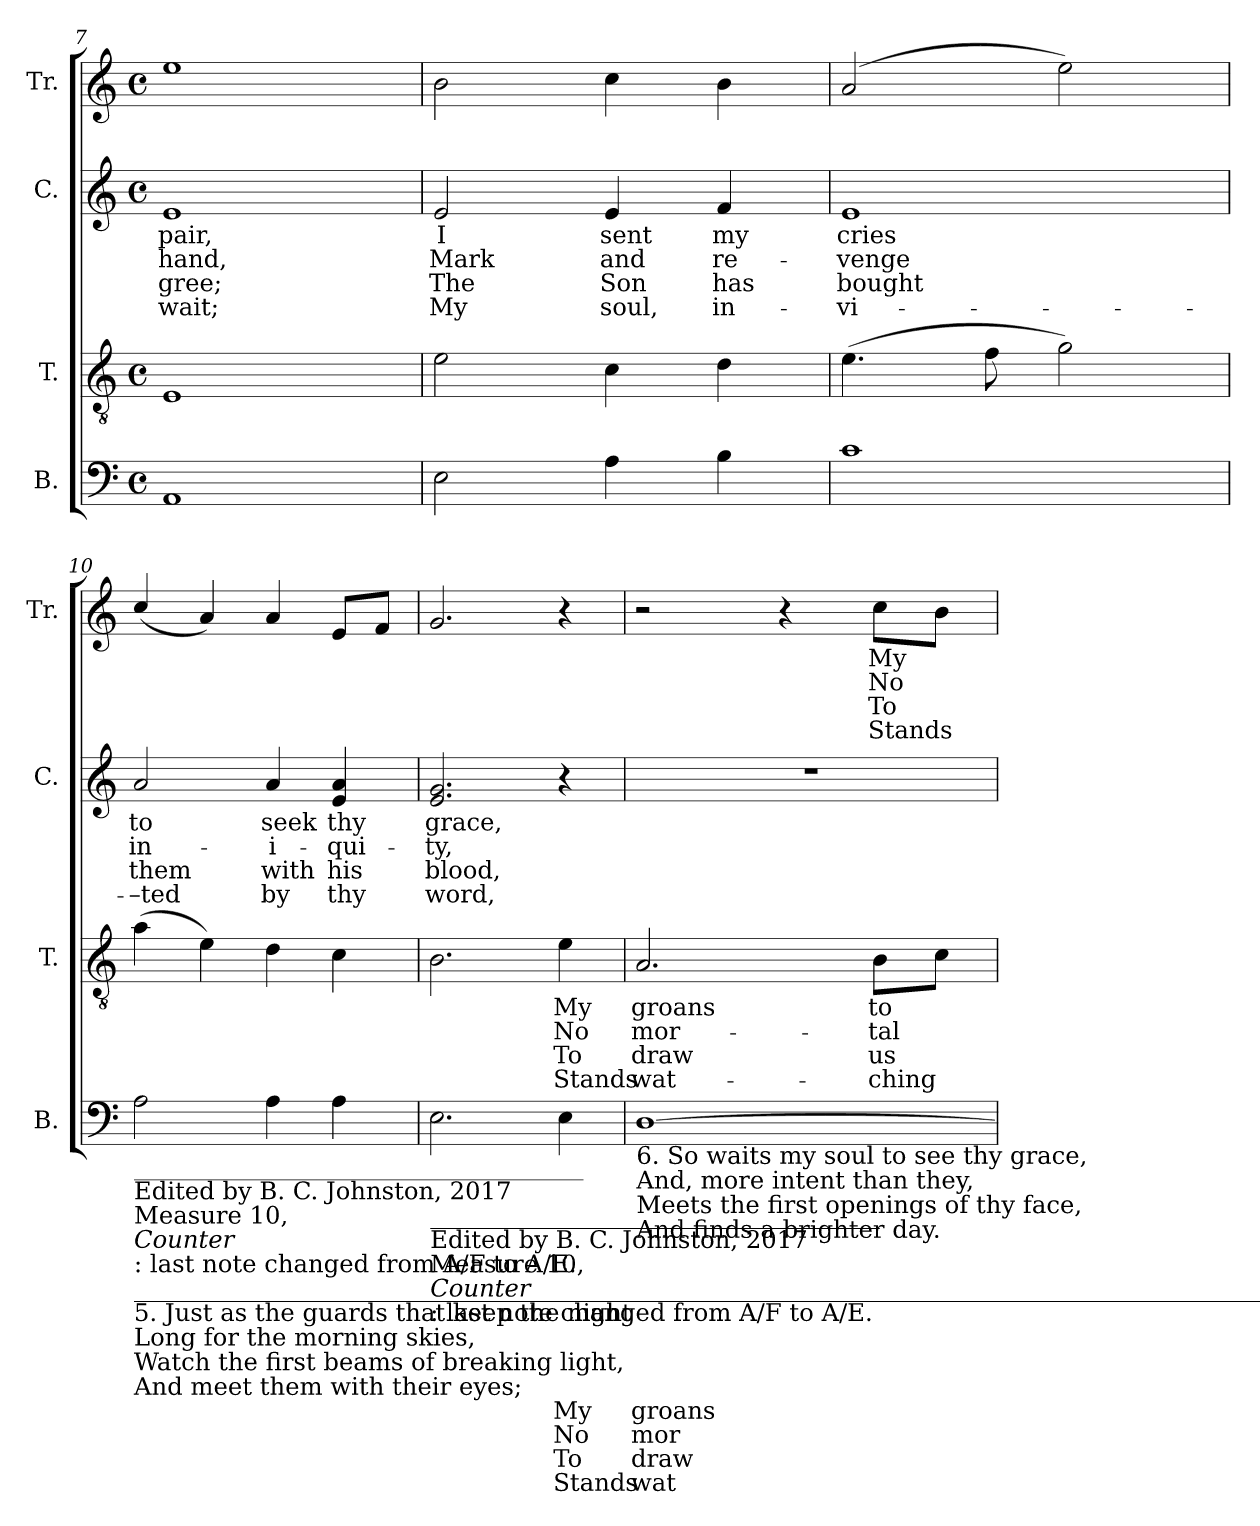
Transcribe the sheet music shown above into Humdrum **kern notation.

**kern	**text	**text	**text	**text	**kern	**text	**text	**text	**text	**kern	**text	**text	**text	**text	**kern	**text	**text	**text	**text
*part4	*part4	*part4	*part4	*part4	*part3	*part3	*part3	*part3	*part3	*part2	*part2	*part2	*part2	*part2	*part1	*part1	*part1	*part1	*part1
*staff4	*staff4	*staff4	*staff4	*staff4	*staff3	*staff3	*staff3	*staff3	*staff3	*staff2	*staff2	*staff2	*staff2	*staff2	*staff1	*staff1	*staff1	*staff1	*staff1
*I"B.	*	*	*	*	*I"T.	*	*	*	*	*I"C.	*	*	*	*	*I"Tr.	*	*	*	*
*I'B.	*	*	*	*	*I'T.	*	*	*	*	*I'C.	*	*	*	*	*I'Tr.	*	*	*	*
*clefF4	*	*	*	*	*clefGv2	*	*	*	*	*clefG2	*	*	*	*	*clefG2	*	*	*	*
*k[]	*	*	*	*	*k[]	*	*	*	*	*k[]	*	*	*	*	*k[]	*	*	*	*
*M4/4	*	*	*	*	*M4/4	*	*	*	*	*M4/4	*	*	*	*	*M4/4	*	*	*	*
*met(c)	*	*	*	*	*met(c)	*	*	*	*	*met(c)	*	*	*	*	*met(c)	*	*	*	*
=7	=7	=7	=7	=7	=7	=7	=7	=7	=7	=7	=7	=7	=7	=7	=7	=7	=7	=7	=7
1AA	.	.	.	.	1E	.	.	.	.	1e	-pair,	hand,	-gree;	wait;	1ee	.	.	.	.
=8	=8	=8	=8	=8	=8	=8	=8	=8	=8	=8	=8	=8	=8	=8	=8	=8	=8	=8	=8
2E\	.	.	.	.	2e\	.	.	.	.	2e/	I	Mark	The	My	2b\	.	.	.	.
4A\	.	.	.	.	4c\	.	.	.	.	4e/	sent	and	Son	soul,	4cc\	.	.	.	.
4B\	.	.	.	.	4d\	.	.	.	.	4f/	my	re-	has	in-	4b\	.	.	.	.
=9	=9	=9	=9	=9	=9	=9	=9	=9	=9	=9	=9	=9	=9	=9	=9	=9	=9	=9	=9
1c	.	.	.	.	(4.e\	.	.	.	.	1e	cries	-venge	bought	-vi-	(2a/	.	.	.	.
.	.	.	.	.	8f\	.	.	.	.	.	.	.	.	.	.	.	.	.	.
.	.	.	.	.	2g\)	.	.	.	.	.	.	.	.	.	2ee\)	.	.	.	.
!!LO:LB:g=z
=10	=10	=10	=10	=10	=10	=10	=10	=10	=10	=10	=10	=10	=10	=10	=10	=10	=10	=10	=10
!LO:TX:b:t=_____________________________________	!	!	!	!	!	!	!	!	!	!	!	!	!	!	!	!	!	!	!
!LO:TX:b:t=Edited by B. C. Johnston, 2017	!	!	!	!	!	!	!	!	!	!	!	!	!	!	!	!	!	!	!
!LO:TX:b:t=Measure 10,	!	!	!	!	!	!	!	!	!	!	!	!	!	!	!	!	!	!	!
!LO:TX:b:i:t=Counter	!	!	!	!	!	!	!	!	!	!	!	!	!	!	!	!	!	!	!
!LO:TX:b:t=&colon; last note changed from A/F to A/E.	!	!	!	!	!	!	!	!	!	!	!	!	!	!	!	!	!	!	!
!LO:TX:b:t=______________________________________________________________________________________________________________________________________	!	!	!	!	!	!	!	!	!	!	!	!	!	!	!	!	!	!	!
!LO:TX:b:t=5. Just as the guards that keep the night	!	!	!	!	!	!	!	!	!	!	!	!	!	!	!	!	!	!	!
!LO:TX:b:t=Long for the morning skies,	!	!	!	!	!	!	!	!	!	!	!	!	!	!	!	!	!	!	!
!LO:TX:b:t=Watch the first beams of breaking light,	!	!	!	!	!	!	!	!	!	!	!	!	!	!	!	!	!	!	!
!LO:TX:b:t=And meet them with their eyes;	!	!	!	!	!	!	!	!	!	!	!	!	!	!	!	!	!	!	!
2A\	.	.	.	.	(4a\	.	.	.	.	2a/	to	in-	them	-–ted	(4cc/	.	.	.	.
.	.	.	.	.	4e\)	.	.	.	.	.	.	.	.	.	4a/)	.	.	.	.
4A\	.	.	.	.	4d\	.	.	.	.	4a/	seek	-i-	with	by	4a/	.	.	.	.
4A\	.	.	.	.	4c\	.	.	.	.	4e/ 4a/	thy	-qui-	his	thy	8e/L	.	.	.	.
.	.	.	.	.	.	.	.	.	.	.	.	.	.	.	8f/J	.	.	.	.
=11	=11	=11	=11	=11	=11	=11	=11	=11	=11	=11	=11	=11	=11	=11	=11	=11	=11	=11	=11
!LO:TX:b:t=_____________________________________	!	!	!	!	!	!	!	!	!	!	!	!	!	!	!	!	!	!	!
!LO:TX:b:t=Edited by B. C. Johnston, 2017	!	!	!	!	!	!	!	!	!	!	!	!	!	!	!	!	!	!	!
!LO:TX:b:t=Measure 10,	!	!	!	!	!	!	!	!	!	!	!	!	!	!	!	!	!	!	!
!LO:TX:b:i:t=Counter	!	!	!	!	!	!	!	!	!	!	!	!	!	!	!	!	!	!	!
!LO:TX:b:t=&colon; last note changed from A/F to A/E.	!	!	!	!	!	!	!	!	!	!	!	!	!	!	!	!	!	!	!
2.E\	.	.	.	.	2.B\	.	.	.	.	2.e/ 2.g/	grace,	-ty,	blood,	word,	2.g/	.	.	.	.
4E\	My	No	To	Stands	4e\	My	No	To	Stands	4r	.	.	.	.	4r	.	.	.	.
=12	=12	=12	=12	=12	=12	=12	=12	=12	=12	=12	=12	=12	=12	=12	=12	=12	=12	=12	=12
!LO:TX:b:t=6. So waits my soul to see thy grace,	!	!	!	!	!	!	!	!	!	!	!	!	!	!	!	!	!	!	!
!LO:TX:b:t=And, more intent than they,	!	!	!	!	!	!	!	!	!	!	!	!	!	!	!	!	!	!	!
!LO:TX:b:t=Meets the first openings of thy face,	!	!	!	!	!	!	!	!	!	!	!	!	!	!	!	!	!	!	!
!LO:TX:b:t=And finds a brighter day.	!	!	!	!	!	!	!	!	!	!	!	!	!	!	!	!	!	!	!
[1D	groans	mor-	draw	wat-	2.A/	groans	mor-	draw	wat-	1r	.	.	.	.	2r	.	.	.	.
.	.	.	.	.	.	.	.	.	.	.	.	.	.	.	4r	.	.	.	.
.	.	.	.	.	8B\L	to	-tal	us	-ching	.	.	.	.	.	8cc\L	My	No	To	Stands
.	.	.	.	.	8c\J	.	.	.	.	.	.	.	.	.	8b\J	.	.	.	.
=	=	=	=	=	=	=	=	=	=	=	=	=	=	=	=	=	=	=	=
*-	*-	*-	*-	*-	*-	*-	*-	*-	*-	*-	*-	*-	*-	*-	*-	*-	*-	*-	*-
